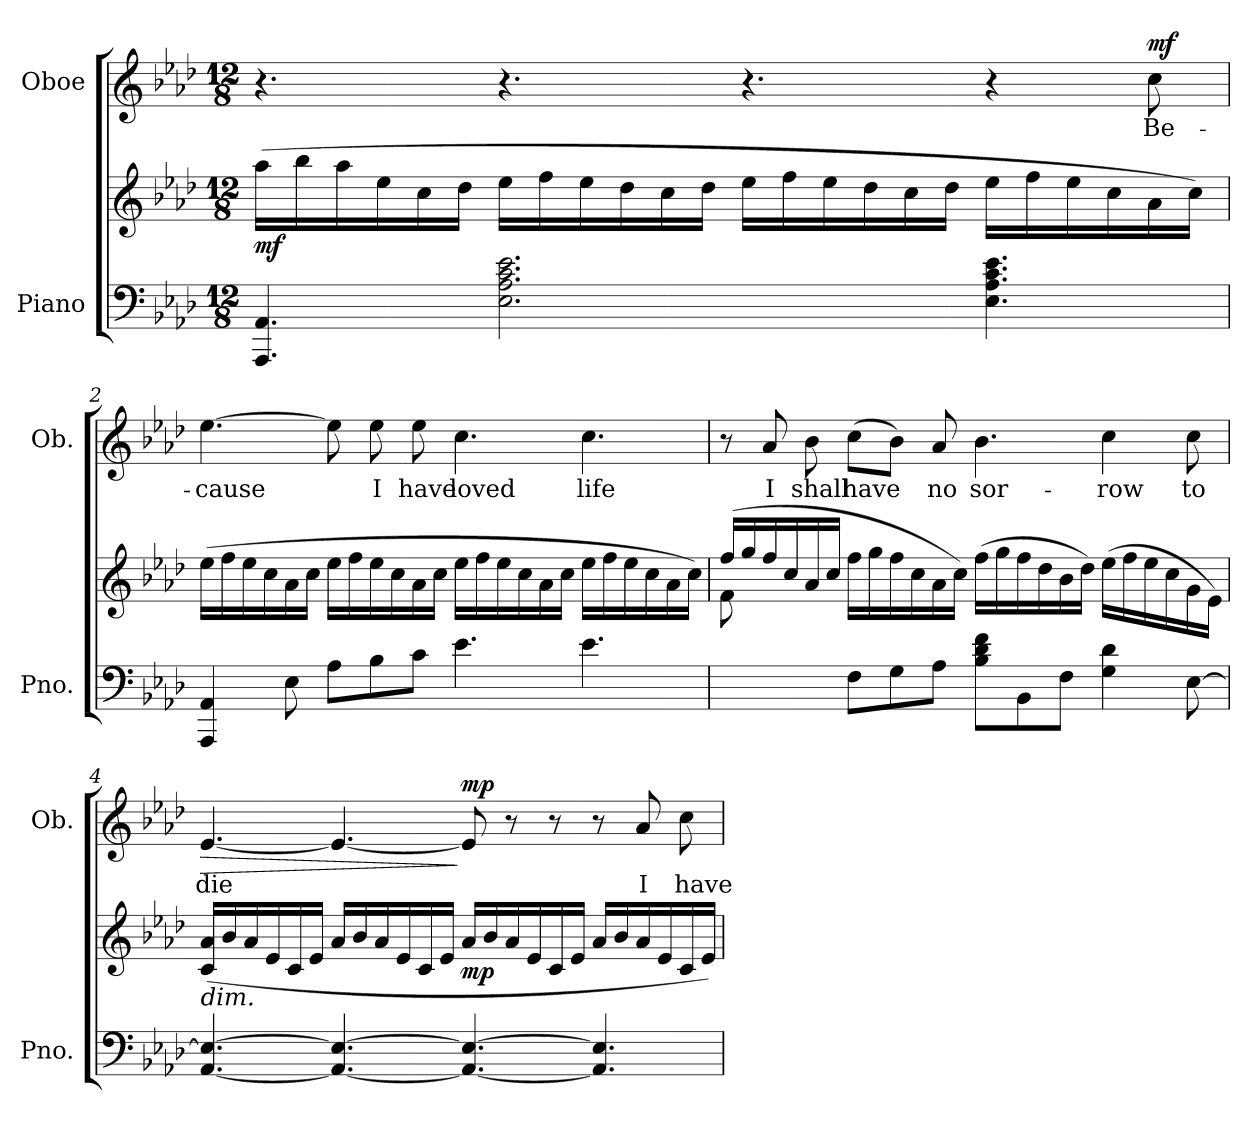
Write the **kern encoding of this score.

**kern	**kern	**dynam	**kern	**text	**dynam
*part2	*part2	*part2	*part1	*part1	*part1
*staff3	*staff2	*staff2/3	*staff1	*staff1	*staff1
*I"Piano	*	*	*I"Oboe	*	*
*I'Pno.	*	*	*I'Ob.	*	*
*clefF4	*clefG2	*	*clefG2	*	*
*k[b-e-a-d-]	*k[b-e-a-d-]	*	*k[b-e-a-d-]	*	*
*M12/8	*M12/8	*	*M12/8	*	*
=1	=1	=1	=1	=1	=1
!	!	!LO:DY:b	!	!	!
4.AAA-/ 4.AA-/	(16aa-\LL	mf	4.r	.	.
.	16bb-\	.	.	.	.
.	16aa-\	.	.	.	.
.	16ee-\	.	.	.	.
.	16cc\	.	.	.	.
.	16dd-\JJ	.	.	.	.
2.E-\ 2.A-\ 2.c\ 2.e-\	16ee-\LL	.	4.r	.	.
.	16ff\	.	.	.	.
.	16ee-\	.	.	.	.
.	16dd-\	.	.	.	.
.	16cc\	.	.	.	.
.	16dd-\JJ	.	.	.	.
.	16ee-\LL	.	4.r	.	.
.	16ff\	.	.	.	.
.	16ee-\	.	.	.	.
.	16dd-\	.	.	.	.
.	16cc\	.	.	.	.
.	16dd-\JJ	.	.	.	.
4.E-\ 4.A-\ 4.c\ 4.e-\	16ee-\LL	.	4r	.	.
.	16ff\	.	.	.	.
.	16ee-\	.	.	.	.
.	16cc\	.	.	.	.
!	!	!	!	!LO:LY:b	!LO:DY:b
.	16a-\	.	8cc\	Be-	mf
.	16cc\JJ)	.	.	.	.
!!LO:LB:g=z
=2	=2	=2	=2	=2	=2
!	!	!	!	!LO:LY:b	!
4AAA-/ 4AA-/	(16ee-\LL	.	[4.ee-\	-cause	.
.	16ff\	.	.	.	.
.	16ee-\	.	.	.	.
.	16cc\	.	.	.	.
8E-\	16a-\	.	.	.	.
.	16cc\JJ	.	.	.	.
8A-\L	16ee-\LL	.	8ee-\]	.	.
.	16ff\	.	.	.	.
!	!	!	!	!LO:LY:b	!
8B-\	16ee-\	.	8ee-\	I	.
.	16cc\	.	.	.	.
!	!	!	!	!LO:LY:b	!
8c\J	16a-\	.	8ee-\	have	.
.	16cc\JJ	.	.	.	.
!	!	!	!	!LO:LY:b	!
4.e-\	16ee-\LL	.	4.cc\	loved	.
.	16ff\	.	.	.	.
.	16ee-\	.	.	.	.
.	16cc\	.	.	.	.
.	16a-\	.	.	.	.
.	16cc\JJ	.	.	.	.
!	!	!	!	!LO:LY:b	!
4.e-\	16ee-\LL	.	4.cc\	life	.
.	16ff\	.	.	.	.
.	16ee-\	.	.	.	.
.	16cc\	.	.	.	.
.	16a-\	.	.	.	.
.	16cc\JJ)	.	.	.	.
!!LO:LB:g=z
=3	=3	=3	=3	=3	=3
*	*^	*	*	*	*
8ryy	(16ff/LL	8f\L	.	8r	.	.
.	16gg/	.	.	.	.	.
!	!	!	!	!	!LO:LY:b	!
8FF/	16ff/	1ryy	.	8a-/	I	.
.	16cc/	.	.	.	.	.
!	!	!	!	!	!LO:LY:b	!
8C/J	16a-/	.	.	8b-\	shall	.
.	16cc/JJ	.	.	.	.	.
!	!	!	!	!	!LO:LY:b	!
8F\L	16ff\LL	.	.	(8cc\L	have	.
.	16gg\	.	.	.	.	.
8G\	16ff\	.	.	8b-\J)	.	.
.	16cc\	.	.	.	.	.
!	!	!	!	!	!LO:LY:b	!
8A-\J	16a-\	.	.	8a-/	no	.
.	16cc\JJ)	.	.	.	.	.
!	!	!	!	!	!LO:LY:b	!
8B-\ 8d-\ 8f\L	(16ff\LL	.	.	4.b-\	sor-	.
.	16gg\	.	.	.	.	.
8BB-\	16ff\	.	.	.	.	.
.	16dd-\	.	.	.	.	.
8F\J	16b-\	.	.	.	.	.
.	16dd-\JJ)	.	.	.	.	.
!	!	!	!	!	!LO:LY:b	!
4G\ 4d-\	(16ee-\LL	4.ryy	.	4cc\	-row	.
.	16ff\	.	.	.	.	.
.	16ee-\	.	.	.	.	.
.	16cc\	.	.	.	.	.
!	!	!	!	!	!LO:LY:b	!
[8E-\	16g\	.	.	8cc\	to	.
.	16e-\JJ)	.	.	.	.	.
*	*v	*v	*	*	*	*
!!LO:PB:g=z
=4	=4	=4	=4	=4	=4
!	!LO:TX:b:i:t=dim.	!	!	!	!
!	!	!	!	!LO:LY:b	!LO:HP:b
[4.AA-/ 4.E-/_	(>16c/ 16a-/LL	.	[4.e-/	die	>
.	16b-/	.	.	.	.
.	16a-/	.	.	.	.
.	16e-/	.	.	.	.
.	16c/	.	.	.	.
.	16e-/JJ	.	.	.	.
4.AA-/_ 4.E-/_	16a-/LL	.	4.e-/_	.	.
.	16b-/	.	.	.	.
.	16a-/	.	.	.	.
.	16e-/	.	.	.	.
.	16c/	.	.	.	.
.	16e-/JJ	.	.	.	.
!	!	!LO:DY:b	!	!	!LO:DY:n=1:b
4.AA-/_ 4.E-/_	16a-/LL	mp	8e-/]	.	] mp
.	16b-/	.	.	.	.
.	16a-/	.	8r	.	.
.	16e-/	.	.	.	.
.	16c/	.	8r	.	.
.	16e-/JJ	.	.	.	.
4.AA-/] 4.E-/]	16a-/LL	.	8r	.	.
.	16b-/	.	.	.	.
!	!	!	!	!LO:LY:b	!
.	16a-/	.	8a-/	I	.
.	16e-/	.	.	.	.
!	!	!	!	!LO:LY:b	!
.	16c/	.	8cc\	have	.
.	16e-/JJ)	.	.	.	.
=	=	=	=	=	=
*-	*-	*-	*-	*-	*-
